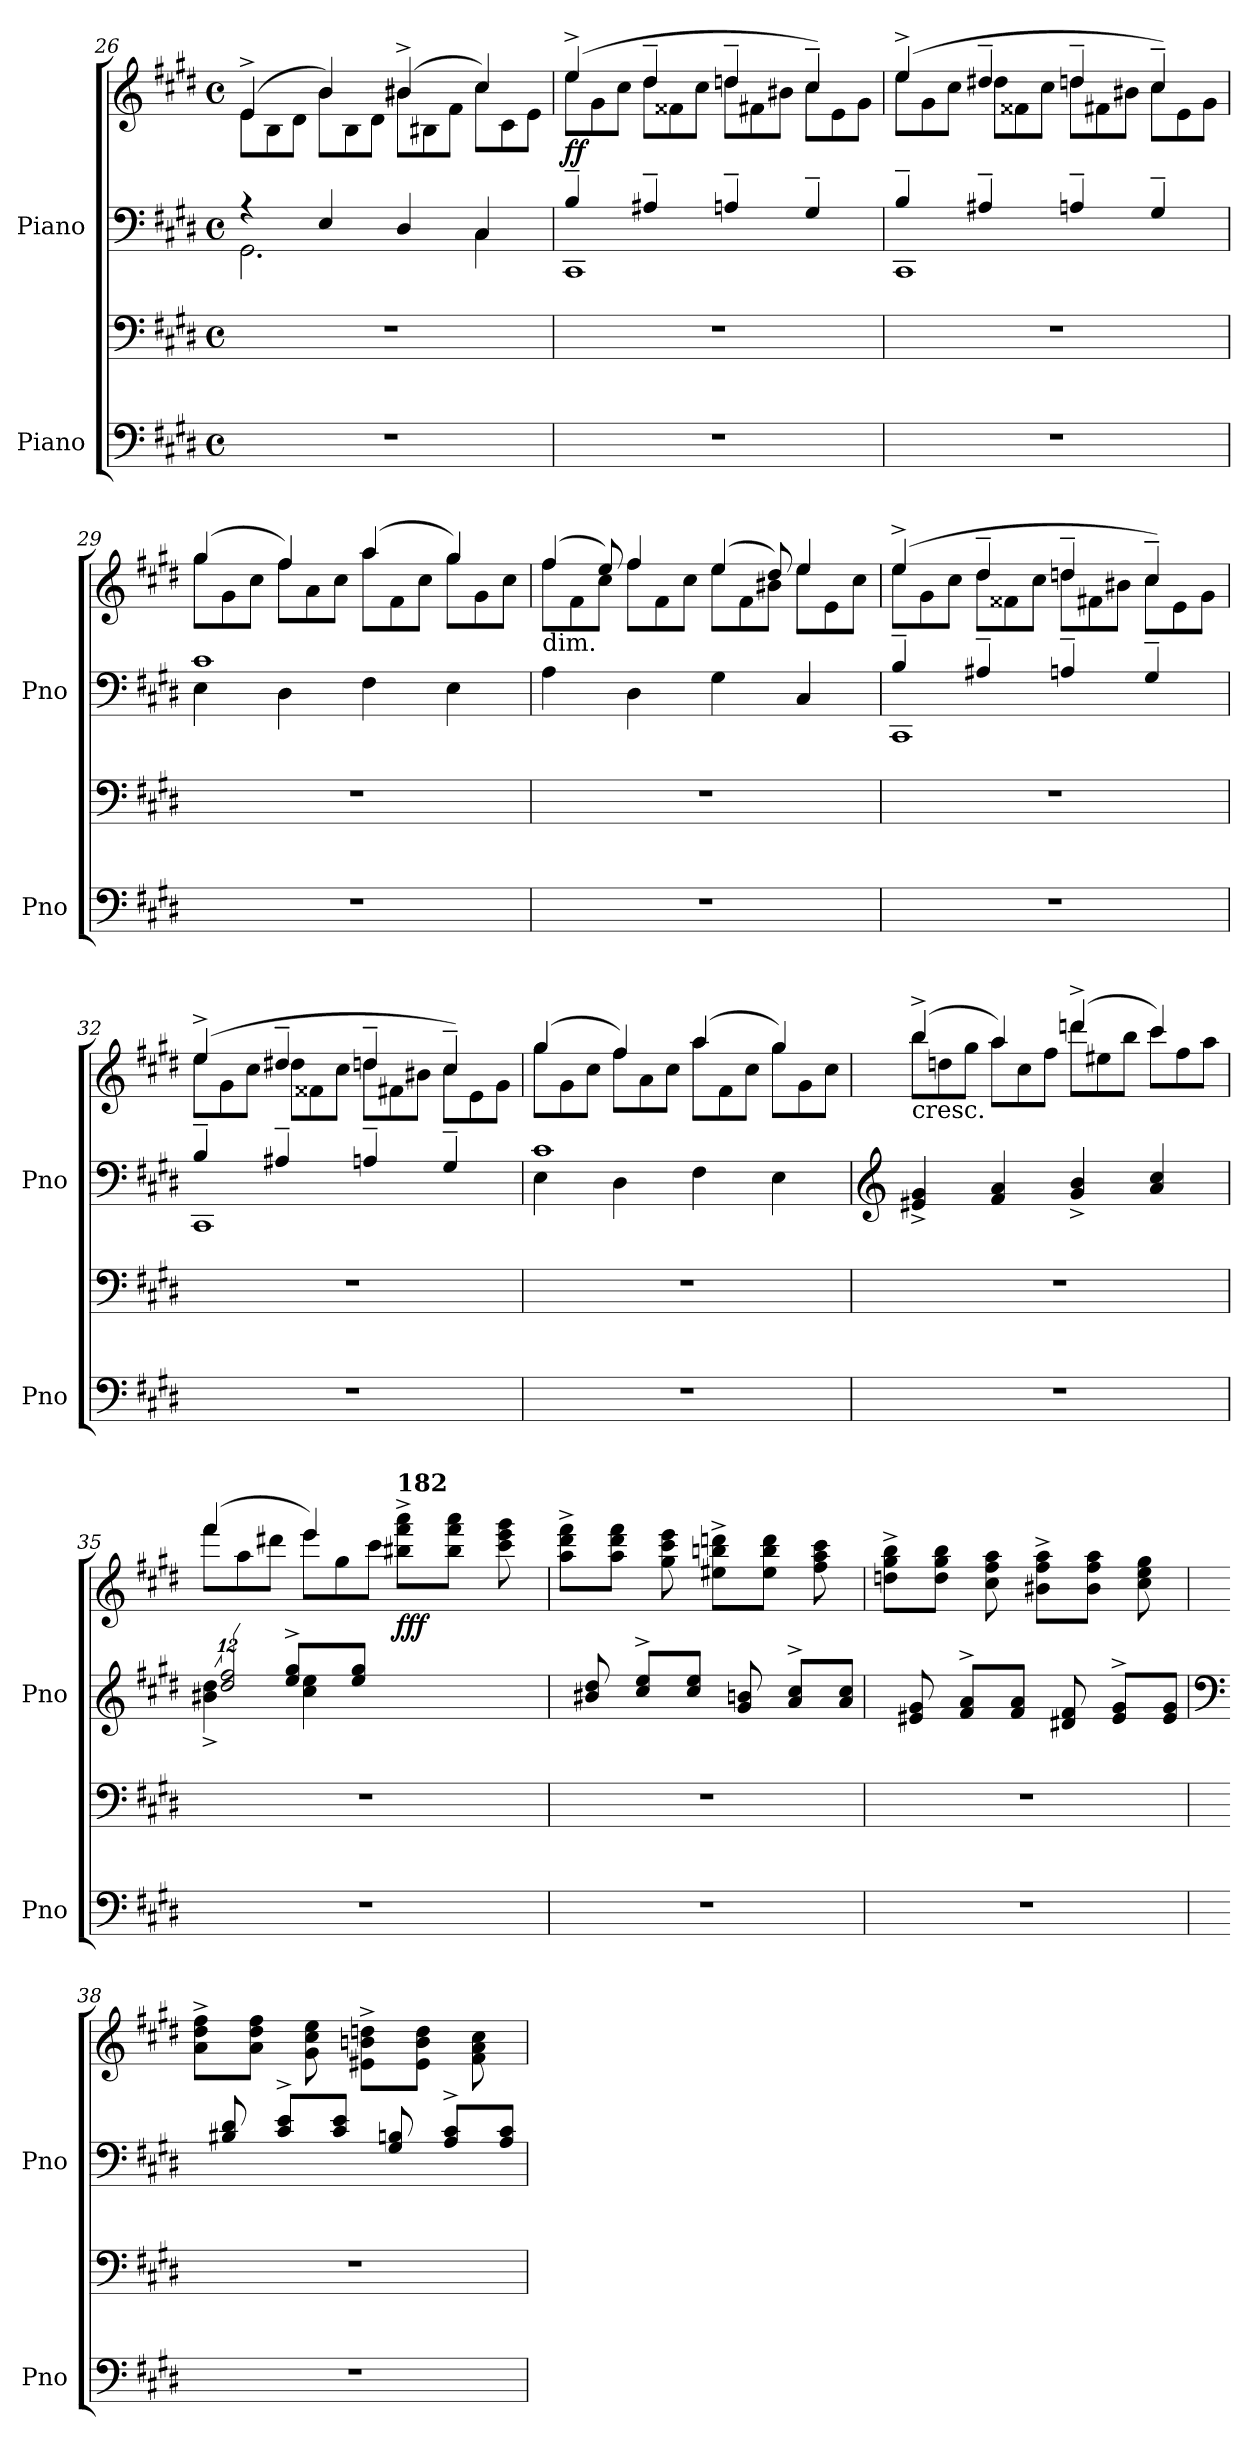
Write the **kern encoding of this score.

**kern	**kern	**kern	**kern	**dynam
*part2	*part2	*part1	*part1	*part1
*staff4	*staff3	*staff2	*staff1	*staff1/2
*I"Piano	*	*I"Piano	*	*
*I'Pno	*	*I'Pno	*	*
!!LO:LB:g=z
*clefF4	*clefF4	*clefF4	*clefG2	*
*k[f#c#g#d#]	*k[f#c#g#d#]	*k[f#c#g#d#]	*k[f#c#g#d#]	*
*E:	*E:	*E:	*E:	*
*M4/4	*M4/4	*M4/4	*M4/4	*
*met(c)	*met(c)	*met(c)	*met(c)	*
=26	=26	=26	=26	=26
*	*	*^	*^	*
*	*	*	*	*	*Xtuplet	*
1r	1r	4rA	2.GG#\	(>4e^/	12e\L	.
.	.	.	.	.	12B\	.
.	.	.	.	.	12d#\J	.
.	.	4E/	.	4b/)	12b\L	.
.	.	.	.	.	12B\	.
.	.	.	.	.	12d#\J	.
.	.	4D#/	.	(>4b#X^/	12b#\L	.
.	.	.	.	.	12B#X\	.
.	.	.	.	.	12f#\J	.
.	.	4C#/	4C#\	4cc#/)	12cc#\L	.
.	.	.	.	.	12c#\	.
.	.	.	.	.	12e\J	.
=27	=27	=27	=27	=27	=27	=27
!	!	!	!	!	!	!LO:DY:a=2
1r	1r	4B~/	1CC#	(>4ee^/	12ee\L	ff
.	.	.	.	.	12g#\	.
.	.	.	.	.	12cc#\J	.
.	.	4A#X~/	.	4dd#~/	12dd#\L	.
.	.	.	.	.	12f##X\	.
.	.	.	.	.	12cc#\J	.
.	.	4An~/	.	4ddn~/	12dd\L	.
.	.	.	.	.	12f#X\	.
.	.	.	.	.	12b#X\J	.
.	.	4G#~/	.	4cc#~/)	12cc#\L	.
.	.	.	.	.	12e\	.
.	.	.	.	.	12g#\J	.
=28	=28	=28	=28	=28	=28	=28
1r	1r	4B~/	1CC#	(>4ee^/	12ee\L	.
.	.	.	.	.	12g#\	.
.	.	.	.	.	12cc#\J	.
.	.	4A#X~/	.	4dd#X~/	12dd#\L	.
.	.	.	.	.	12f##X\	.
.	.	.	.	.	12cc#\J	.
.	.	4An~/	.	4ddn~/	12dd\L	.
.	.	.	.	.	12f#X\	.
.	.	.	.	.	12b#X\J	.
.	.	4G#~/	.	4cc#~/)	12cc#\L	.
.	.	.	.	.	12e\	.
.	.	.	.	.	12g#\J	.
!!LO:LB:g=z	!!
=29	=29	=29	=29	=29	=29	=29
1r	1r	1c#	4E\	(>4gg#/	12gg#\L	.
.	.	.	.	.	12g#\	.
.	.	.	.	.	12cc#\J	.
.	.	.	4D#\	4ff#/)	12ff#\L	.
.	.	.	.	.	12a\	.
.	.	.	.	.	12cc#\J	.
.	.	.	4F#\	(>4aa/	12aa\L	.
.	.	.	.	.	12f#\	.
.	.	.	.	.	12cc#\J	.
.	.	.	4E\	4gg#/)	12gg#\L	.
.	.	.	.	.	12g#\	.
.	.	.	.	.	12cc#\J	.
*	*	*v	*v	*	*	*
=30	=30	=30	=30	=30	=30
!	!	!	!LO:TX:b:t=dim.	!	!
1r	1r	4A\	(>6ff#/	12ff#\L	.
.	.	.	.	12f#\	.
.	.	.	12ee/)	12cc#\J	.
.	.	4D#\	4ff#/	12ff#\L	.
.	.	.	.	12f#\	.
.	.	.	.	12cc#\J	.
.	.	4G#\	(>6ee/	12ee\L	.
.	.	.	.	12f#\	.
.	.	.	12dd#/)	12b#X\J	.
.	.	4C#/	4ee/	12ee\L	.
.	.	.	.	12e\	.
.	.	.	.	12cc#\J	.
=31	=31	=31	=31	=31	=31
*	*	*^	*	*	*
1r	1r	4B~/	1CC#	(>4ee^/	12ee\L	.
.	.	.	.	.	12g#\	.
.	.	.	.	.	12cc#\J	.
.	.	4A#X~/	.	4dd#~/	12dd#\L	.
.	.	.	.	.	12f##X\	.
.	.	.	.	.	12cc#\J	.
.	.	4An~/	.	4ddn~/	12dd\L	.
.	.	.	.	.	12f#X\	.
.	.	.	.	.	12b#X\J	.
.	.	4G#~/	.	4cc#~/)	12cc#\L	.
.	.	.	.	.	12e\	.
.	.	.	.	.	12g#\J	.
!!LO:PB:g=z	!!
=32	=32	=32	=32	=32	=32	=32
1r	1r	4B~/	1CC#	(>4ee^/	12ee\L	.
.	.	.	.	.	12g#\	.
.	.	.	.	.	12cc#\J	.
.	.	4A#X~/	.	4dd#X~/	12dd#\L	.
.	.	.	.	.	12f##X\	.
.	.	.	.	.	12cc#\J	.
.	.	4An~/	.	4ddn~/	12dd\L	.
.	.	.	.	.	12f#X\	.
.	.	.	.	.	12b#X\J	.
.	.	4G#~/	.	4cc#~/)	12cc#\L	.
.	.	.	.	.	12e\	.
.	.	.	.	.	12g#\J	.
=33	=33	=33	=33	=33	=33	=33
1r	1r	1c#	4E\	(>4gg#/	12gg#\L	.
.	.	.	.	.	12g#\	.
.	.	.	.	.	12cc#\J	.
.	.	.	4D#\	4ff#/)	12ff#\L	.
.	.	.	.	.	12a\	.
.	.	.	.	.	12cc#\J	.
.	.	.	4F#\	(>4aa/	12aa\L	.
.	.	.	.	.	12f#\	.
.	.	.	.	.	12cc#\J	.
.	.	.	4E\	4gg#/)	12gg#\L	.
.	.	.	.	.	12g#\	.
.	.	.	.	.	12cc#\J	.
*	*	*v	*v	*	*	*
=34	=34	=34	=34	=34	=34
*	*	*clefG2	*	*	*
!	!	!	!LO:TX:b:t=cresc.	!	!
1r	1r	4e#X/^ 4g#/^	(>4bb^/	12bb\L	.
.	.	.	.	12ddn\	.
.	.	.	.	12gg#\J	.
.	.	4f#/ 4a/	4aa/)	12aa\L	.
.	.	.	.	12cc#\	.
.	.	.	.	12ff#\J	.
.	.	4g#/^ 4b/^	(>4dddn^/	12ddd\L	.
.	.	.	.	12ee#X\	.
.	.	.	.	12bb\J	.
.	.	4a/ 4cc#/	4ccc#/)	12ccc#\L	.
.	.	.	.	12ff#\	.
.	.	.	.	12aa\J	.
!!LO:LB:g=z	!!
=35	=35	=35	=35	=35	=35
*	*	*^	*	*	*
1r	1r	12%7ryy	4b#X\^ 4dd#\^	(>4fff#/	12fff#\L	.
.	.	.	.	.	12aa\	.
.	.	.	.	.	12ddd#X\J	.
.	.	.	4cc#\ 4ee\	4eee/)	12eee\L	.
.	.	.	.	.	12gg#\	.
.	.	.	.	.	12ccc#\J	.
!	!	!	!	!LO:TX:a:B:t=182	!	!
!	!	!	!	!	!	!LO:DY:b
.	.	.	2ryy	12bb#X\^ 12fff#\^ 12aaa\^L	12ryy	fff
.	.	12dd#/ 12ff#/	.	12ryy	12%5ryy	.
.	.	12ryy	.	12bb#\ 12fff#\ 12aaa\J	.	.
*	*	*Xtuplet	*	*	*	*
.	.	12ee/^ 12gg#/^L	.	12ryy	.	.
.	.	12ryy	.	12ccc#\ 12eee\ 12ggg#\	.	.
.	.	12ee/ 12gg#/J	.	12ryy	.	.
*	*	*	*	*v	*v	*
=36	=36	=36	=36	=36	=36
1r	1r	12ryy	1ryy	12aa\^ 12ddd#\^ 12fff#\^L	.
.	.	12b#X/ 12dd#/	.	12ryy	.
.	.	12ryy	.	12aa\ 12ddd#\ 12fff#\J	.
.	.	12cc#/^ 12ee/^L	.	12ryy	.
.	.	12ryy	.	12gg#\ 12ccc#\ 12eee\	.
.	.	12cc#/ 12ee/J	.	12ryy	.
.	.	12ryy	.	12ee#X\^ 12bbn\^ 12dddn\^L	.
.	.	12g#/ 12bn/	.	12ryy	.
.	.	12ryy	.	12ee#\ 12bb\ 12ddd\J	.
.	.	12a/^ 12cc#/^L	.	12ryy	.
.	.	12ryy	.	12ff#\ 12aa\ 12ccc#\	.
.	.	12a/ 12cc#/J	.	12ryy	.
=37	=37	=37	=37	=37	=37
1r	1r	12ryy	1ryy	12ddn\^ 12gg#\^ 12bb\^L	.
.	.	12e#X/ 12g#/	.	12ryy	.
.	.	12ryy	.	12dd\ 12gg#\ 12bb\J	.
.	.	12f#/^ 12a/^L	.	12ryy	.
.	.	12ryy	.	12cc#\ 12ff#\ 12aa\	.
.	.	12f#/ 12a/J	.	12ryy	.
.	.	12ryy	.	12b#X\^ 12ff#\^ 12aa\^L	.
.	.	12d#X/ 12f#/	.	12ryy	.
.	.	12ryy	.	12b#\ 12ff#\ 12aa\J	.
.	.	12e#/^ 12g#/^L	.	12ryy	.
.	.	12ryy	.	12cc#\ 12ee\ 12gg#\	.
.	.	12e#/ 12g#/J	.	12ryy	.
!!LO:LB:g=z
=38	=38	=38	=38	=38	=38
*	*	*clefF4	*	*	*
1r	1r	12ryy	1ryy	12a\^ 12dd#\^ 12ff#\^L	.
.	.	12B#X/ 12d#/	.	12ryy	.
.	.	12ryy	.	12a\ 12dd#\ 12ff#\J	.
.	.	12c#/^ 12e/^L	.	12ryy	.
.	.	12ryy	.	12g#\ 12cc#\ 12ee\	.
.	.	12c#/ 12e/J	.	12ryy	.
.	.	12ryy	.	12e#X\^ 12bn\^ 12ddn\^L	.
.	.	12G#/ 12Bn/	.	12ryy	.
.	.	12ryy	.	12e#\ 12b\ 12dd\J	.
.	.	12A/^ 12c#/^L	.	12ryy	.
.	.	12ryy	.	12f#\ 12a\ 12cc#\	.
.	.	12A/ 12c#/J	.	12ryy	.
*	*	*v	*v	*	*
=	=	=	=	=
*-	*-	*-	*-	*-
